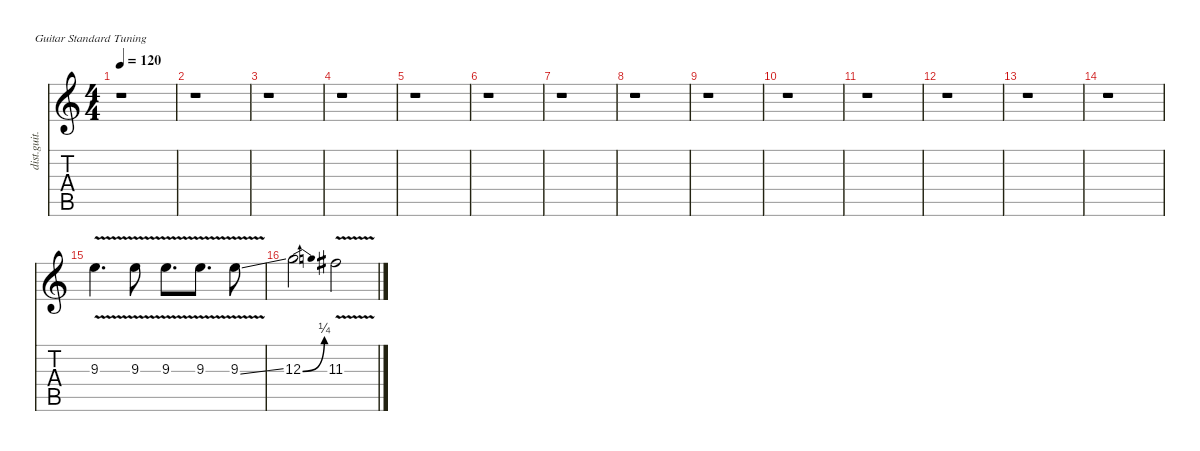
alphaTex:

\defaultSystemsLayout 4
\hideDynamics
\bracketExtendMode nobrackets
\otherSystemsTrackNameOrientation horizontal
\track ("Solo Guitar ( Jack White)Standard Tuning" "dist.guit.") {instrument distortionguitar}
\staff {score tabs}
\tuning (E4 B3 G3 D3 A2 E2)
\ts (4 4)
\tempo 120
\clef g2
\ks c
r.1{dy f} |
r.1 |
r.1 |
r.1 |
r.1 |
r.1 |
r.1 |
r.1 |
r.1 |
r.1 |
r.1 |
r.1 |
r.1 |
r.1 |
9.3{v}.4{d} 9.3{v}.8 9.3{v}.8{d} 9.3{v}.8{d} 9.3{v ss}.8 |
12.3{be (bend 0 0 30 1)}.2 11.3{v acc #}.2
